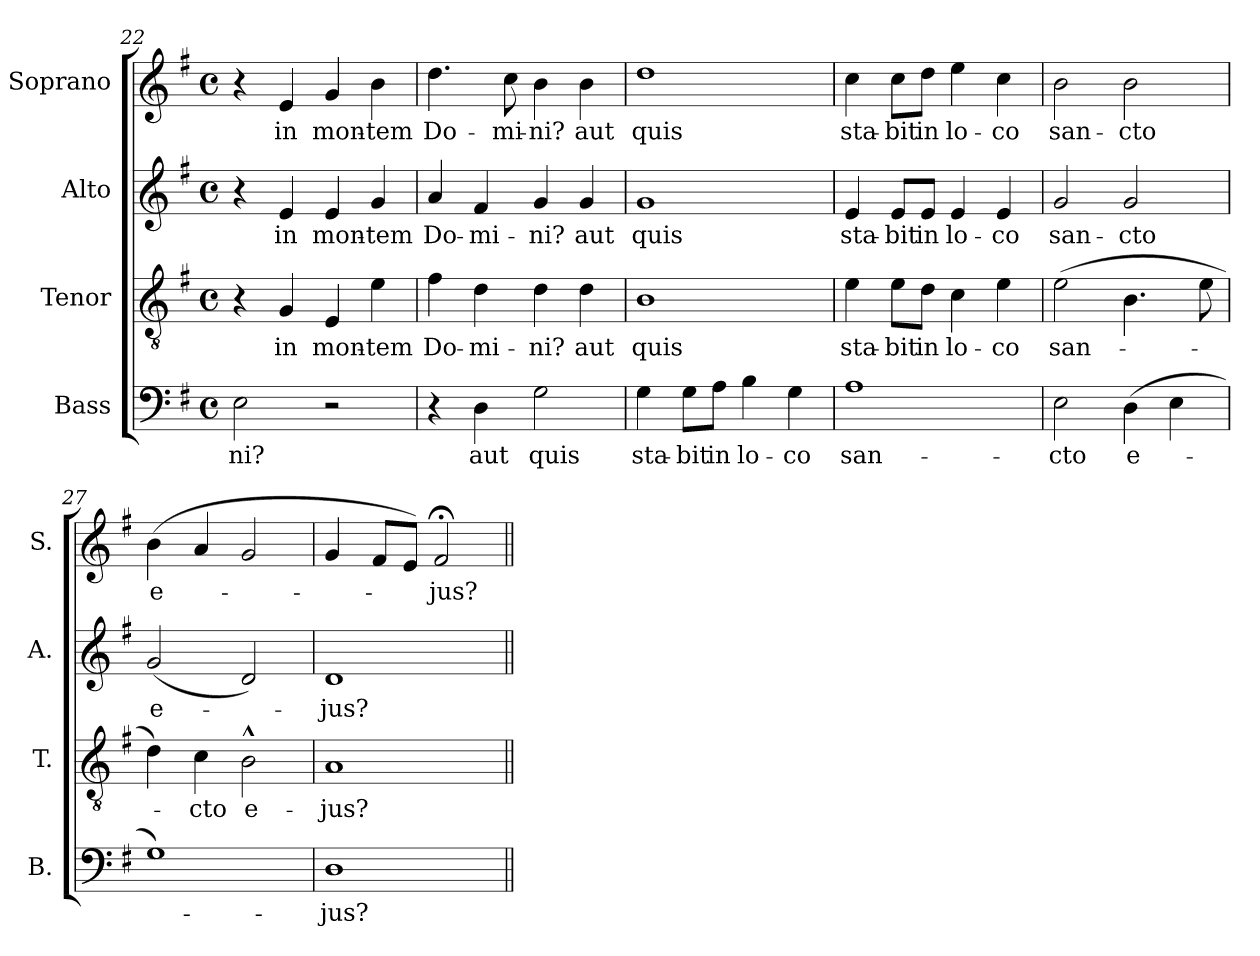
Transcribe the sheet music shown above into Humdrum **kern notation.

**kern	**text	**kern	**text	**kern	**text	**kern	**text
*part4	*part4	*part3	*part3	*part2	*part2	*part1	*part1
*staff4	*staff4	*staff3	*staff3	*staff2	*staff2	*staff1	*staff1
*I"Bass	*	*I"Tenor	*	*I"Alto	*	*I"Soprano	*
*I'B.	*	*I'T.	*	*I'A.	*	*I'S.	*
!!LO:PB:g=z
*clefF4	*	*clefGv2	*	*clefG2	*	*clefG2	*
*	*	*ITrd7c12	*	*	*	*	*
*k[f#]	*	*k[f#]	*	*k[f#]	*	*k[f#]	*
*G:	*	*G:	*	*G:	*	*G:	*
*M4/4	*	*M4/4	*	*M4/4	*	*M4/4	*
*met(c)	*	*met(c)	*	*met(c)	*	*met(c)	*
=22	=22	=22	=22	=22	=22	=22	=22
!	!LO:LY:b:color=#000000	!	!	!	!	!	!
2Ei\	-ni?	4r	.	4r	.	4r	.
!	!	!	!LO:LY:b:color=#000000	!	!	!	!
!	!	!	!	!	!LO:LY:b:color=#000000	!	!
!	!	!	!	!	!	!	!LO:LY:b:color=#000000
.	.	4GGi/	in	4ei/	in	4ei/	in
!	!	!	!LO:LY:b:color=#000000	!	!	!	!
!	!	!	!	!	!LO:LY:b:color=#000000	!	!
!	!	!	!	!	!	!	!LO:LY:b:color=#000000
2r	.	4EEi/	mon-	4ei/	mon-	4gi/	mon-
!	!	!	!LO:LY:b:color=#000000	!	!	!	!
!	!	!	!	!	!LO:LY:b:color=#000000	!	!
!	!	!	!	!	!	!	!LO:LY:b:color=#000000
.	.	4Ei\	-tem	4gi/	-tem	4bi\	-tem
=23	=23	=23	=23	=23	=23	=23	=23
!	!	!	!LO:LY:b:color=#000000	!	!	!	!
!	!	!	!	!	!LO:LY:b:color=#000000	!	!
!	!	!	!	!	!	!	!LO:LY:b:color=#000000
4r	.	4F#i\	Do-	4ai/	Do-	4.ddi\	Do-
!	!LO:LY:b:color=#000000	!	!	!	!	!	!
!	!	!	!LO:LY:b:color=#000000	!	!	!	!
!	!	!	!	!	!LO:LY:b:color=#000000	!	!
4Di\	aut	4Di\	-mi-	4f#i/	-mi-	.	.
!	!	!	!	!	!	!	!LO:LY:b:color=#000000
.	.	.	.	.	.	8cci\	-mi-
!	!LO:LY:b:color=#000000	!	!	!	!	!	!
!	!	!	!LO:LY:b:color=#000000	!	!	!	!
!	!	!	!	!	!LO:LY:b:color=#000000	!	!
!	!	!	!	!	!	!	!LO:LY:b:color=#000000
2Gi\	quis	4Di\	-ni?	4gi/	-ni?	4bi\	-ni?
!	!	!	!LO:LY:b:color=#000000	!	!	!	!
!	!	!	!	!	!LO:LY:b:color=#000000	!	!
!	!	!	!	!	!	!	!LO:LY:b:color=#000000
.	.	4Di\	aut	4gi/	aut	4bi\	aut
=24	=24	=24	=24	=24	=24	=24	=24
!	!LO:LY:b:color=#000000	!	!	!	!	!	!
!	!	!	!LO:LY:b:color=#000000	!	!	!	!
!	!	!	!	!	!LO:LY:b:color=#000000	!	!
!	!	!	!	!	!	!	!LO:LY:b:color=#000000
4Gi\	sta-	1BBi	quis	1gi	quis	1ddi	quis
!	!LO:LY:b:color=#000000	!	!	!	!	!	!
8Gi\L	-bit	.	.	.	.	.	.
!	!LO:LY:b:color=#000000	!	!	!	!	!	!
8Ai\J	in	.	.	.	.	.	.
!	!LO:LY:b:color=#000000	!	!	!	!	!	!
4Bi\	lo-	.	.	.	.	.	.
!	!LO:LY:b:color=#000000	!	!	!	!	!	!
4Gi\	-co	.	.	.	.	.	.
=25	=25	=25	=25	=25	=25	=25	=25
!	!LO:LY:b:color=#000000	!	!	!	!	!	!
!	!	!	!LO:LY:b:color=#000000	!	!	!	!
!	!	!	!	!	!LO:LY:b:color=#000000	!	!
!	!	!	!	!	!	!	!LO:LY:b:color=#000000
1Ai	san-	4Ei\	sta-	4ei/	sta-	4cci\	sta-
!	!	!	!LO:LY:b:color=#000000	!	!	!	!
!	!	!	!	!	!LO:LY:b:color=#000000	!	!
!	!	!	!	!	!	!	!LO:LY:b:color=#000000
.	.	8Ei\L	-bit	8ei/L	-bit	8cci\L	-bit
!	!	!	!LO:LY:b:color=#000000	!	!	!	!
!	!	!	!	!	!LO:LY:b:color=#000000	!	!
!	!	!	!	!	!	!	!LO:LY:b:color=#000000
.	.	8Di\J	in	8ei/J	in	8ddi\J	in
!	!	!	!LO:LY:b:color=#000000	!	!	!	!
!	!	!	!	!	!LO:LY:b:color=#000000	!	!
!	!	!	!	!	!	!	!LO:LY:b:color=#000000
.	.	4Ci\	lo-	4ei/	lo-	4eei\	lo-
!	!	!	!LO:LY:b:color=#000000	!	!	!	!
!	!	!	!	!	!LO:LY:b:color=#000000	!	!
!	!	!	!	!	!	!	!LO:LY:b:color=#000000
.	.	4Ei\	-co	4ei/	-co	4cci\	-co
=26	=26	=26	=26	=26	=26	=26	=26
!	!LO:LY:b:color=#000000	!	!	!	!	!	!
!	!	!	!LO:LY:b:color=#000000	!	!	!	!
!	!	!	!	!	!LO:LY:b:color=#000000	!	!
!	!	!	!	!	!	!	!LO:LY:b:color=#000000
2Ei\	-cto	(2Ei\	san-	2gi/	san-	2bi\	san-
!	!LO:LY:b:color=#000000	!	!	!	!	!	!
!	!	!	!	!	!LO:LY:b:color=#000000	!	!
!	!	!	!	!	!	!	!LO:LY:b:color=#000000
(4Di\	e-	4.BBi\	.	2gi/	-cto	2bi\	-cto
4Ei\	.	.	.	.	.	.	.
.	.	8Ei\	.	.	.	.	.
=27	=27	=27	=27	=27	=27	=27	=27
!	!	!	!	!	!LO:LY:b:color=#000000	!	!
!	!	!	!	!	!	!	!LO:LY:b:color=#000000
1Gi)	.	4Di\)	.	(2gi/	e-	(4bi\	e-
!	!	!	!LO:LY:b:color=#000000	!	!	!	!
.	.	4Ci\	-cto	.	.	4ai/	.
!	!	!	!LO:LY:b:color=#000000	!	!	!	!
.	.	2BB^^i\	e-	2di/)	.	2gi/	.
!!LO:LB:g=z
=28	=28	=28	=28	=28	=28	=28	=28
!	!LO:LY:b:color=#000000	!	!	!	!	!	!
!	!	!	!LO:LY:b:color=#000000	!	!	!	!
!	!	!	!	!	!LO:LY:b:color=#000000	!	!
1Di	-jus?	1AAi	-jus?	1di	-jus?	4gi/	.
.	.	.	.	.	.	8f#i/L	.
.	.	.	.	.	.	8ei/J)	.
!	!	!	!	!	!	!	!LO:LY:b:color=#000000
.	.	.	.	.	.	2f#;i/	-jus?
=||	=||	=||	=||	=||	=||	=||	=||
*-	*-	*-	*-	*-	*-	*-	*-
